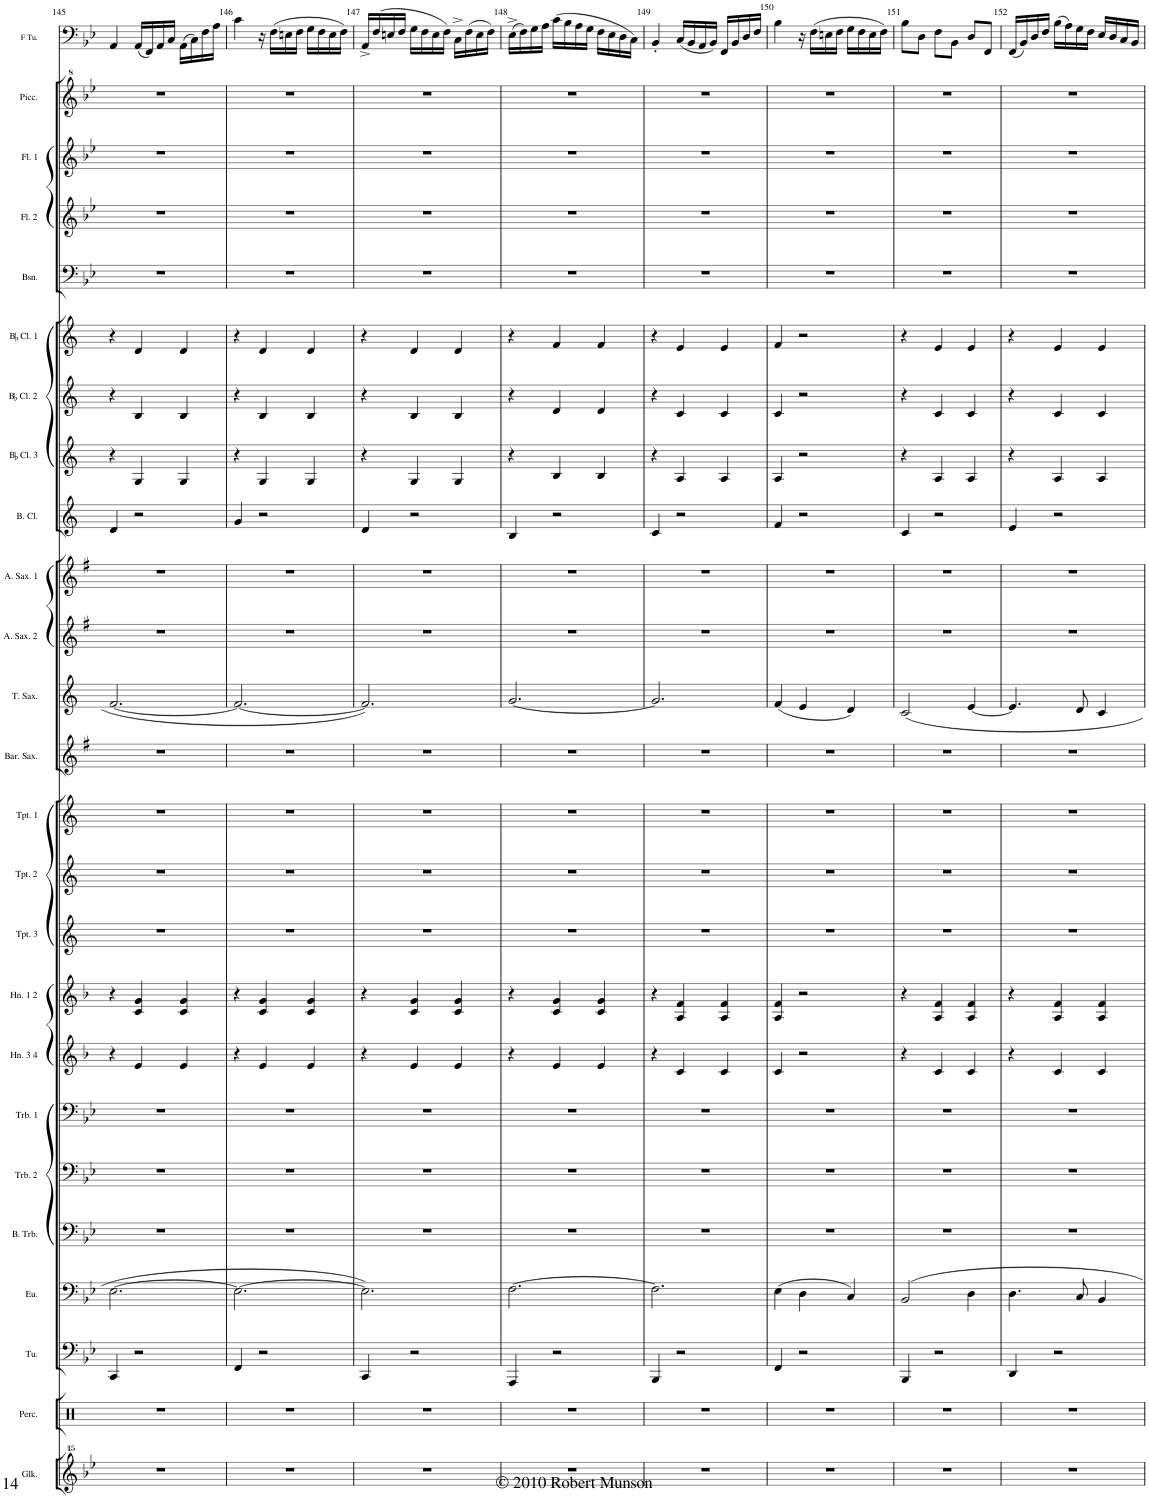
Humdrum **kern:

**kern	**kern	**kern	**kern	**kern	**kern	**kern	**kern	**kern	**kern	**kern	**kern	**kern	**kern	**kern	**kern	**kern	**kern	**kern	**kern	**kern	**kern	**kern	**kern	**kern
*part25	*part24	*part23	*part22	*part21	*part20	*part19	*part18	*part17	*part16	*part15	*part14	*part13	*part12	*part11	*part10	*part9	*part8	*part7	*part6	*part5	*part4	*part3	*part2	*part1
*staff25	*staff24	*staff23	*staff22	*staff21	*staff20	*staff19	*staff18	*staff17	*staff16	*staff15	*staff14	*staff13	*staff12	*staff11	*staff10	*staff9	*staff8	*staff7	*staff6	*staff5	*staff4	*staff3	*staff2	*staff1
*I"Glockenspiel	*I"Percussion	*I"Tuba	*I"Euphonium	*I"Bass Trombone	*I"Trombone 2	*I"Trombone 1	*I"Horn 3 4	*I"Horn 1 2	*I"BaccidentalFlat Trumpet 3	*I"BaccidentalFlat Trumpet 2	*I"BaccidentalFlat Trumpet 1	*I"Baritone Saxophone	*I"Tenor Saxophone	*I"Alto Saxophone 2	*I"Alto Saxophone 1	*I"Bass Clarinet	*I"BaccidentalFlat Clarinet 3	*I"BaccidentalFlat Clarinet 2	*I"BaccidentalFlat Clarinet 1	*I"Bassoon	*I"Flute 2	*I"Flute 1	*I"Piccolo	*I"Solo F Tuba
*I'Glk.	*I'Perc.	*I'Tu.	*I'Eu.	*I'B. Trb.	*I'Trb. 2	*I'Trb. 1	*I'Hn. 3 4	*I'Hn. 1 2	*I'Tpt. 3	*I'Tpt. 2	*I'Tpt. 1	*I'Bar. Sax.	*I'T. Sax.	*I'A. Sax. 2	*I'A. Sax. 1	*I'B. Cl.	*I'BaccidentalFlat Cl. 3	*I'BaccidentalFlat Cl. 2	*I'BaccidentalFlat Cl. 1	*I'Bsn.	*I'Fl. 2	*I'Fl. 1	*I'Picc.	*I'F Tu.
!!LO:PB:g=z
*clefG^^2	*clefX	*clefF4	*clefF4	*clefF4	*clefF4	*clefF4	*clefG2	*clefG2	*clefG2	*clefG2	*clefG2	*clefG2	*clefG2	*clefG2	*clefG2	*clefG2	*clefG2	*clefG2	*clefG2	*clefF4	*clefG2	*clefG2	*clefG^2	*clefF4
*	*	*	*	*	*	*	*Trd4c7	*Trd4c7	*Trd1c2	*Trd1c2	*Trd1c2	*Trd12c21	*Trd8c14	*Trd5c9	*Trd5c9	*Trd8c14	*Trd1c2	*Trd1c2	*Trd1c2	*	*	*	*Trd-7c-12	*
*k[b-e-]	*k[]	*k[b-e-]	*k[b-e-]	*k[b-e-]	*k[b-e-]	*k[b-e-]	*k[b-]	*k[b-]	*k[]	*k[]	*k[]	*k[f#]	*k[]	*k[f#]	*k[f#]	*k[]	*k[]	*k[]	*k[]	*k[b-e-]	*k[b-e-]	*k[b-e-]	*k[b-e-]	*k[b-e-]
*M3/4	*M3/4	*M3/4	*M3/4	*M3/4	*M3/4	*M3/4	*M3/4	*M3/4	*M3/4	*M3/4	*M3/4	*M3/4	*M3/4	*M3/4	*M3/4	*M3/4	*M3/4	*M3/4	*M3/4	*M3/4	*M3/4	*M3/4	*M3/4	*M3/4
=145	=145	=145	=145	=145	=145	=145	=145	=145	=145	=145	=145	=145	=145	=145	=145	=145	=145	=145	=145	=145	=145	=145	=145	=145
2.r	2.r	4CC/	[2.E-\	2.r	2.r	2.r	4r	4r	2.r	2.r	2.r	2.r	[2.f/	2.r	2.r	4d/	4r	4r	4r	2.r	2.r	2.r	2.r	4AA/
.	.	2r	.	.	.	.	4e/	4c/ 4g/	.	.	.	.	.	.	.	2r	4G/	4B/	4d/	.	.	.	.	(16AA/LL
.	.	.	.	.	.	.	.	.	.	.	.	.	.	.	.	.	.	.	.	.	.	.	.	16FF/)
.	.	.	.	.	.	.	.	.	.	.	.	.	.	.	.	.	.	.	.	.	.	.	.	16AA/
.	.	.	.	.	.	.	.	.	.	.	.	.	.	.	.	.	.	.	.	.	.	.	.	16C/JJ
.	.	.	.	.	.	.	4e/	4c/ 4g/	.	.	.	.	.	.	.	.	4G/	4B/	4d/	.	.	.	.	(16AA\LL
.	.	.	.	.	.	.	.	.	.	.	.	.	.	.	.	.	.	.	.	.	.	.	.	16C\)
.	.	.	.	.	.	.	.	.	.	.	.	.	.	.	.	.	.	.	.	.	.	.	.	16F\
.	.	.	.	.	.	.	.	.	.	.	.	.	.	.	.	.	.	.	.	.	.	.	.	16A\JJ
=146	=146	=146	=146	=146	=146	=146	=146	=146	=146	=146	=146	=146	=146	=146	=146	=146	=146	=146	=146	=146	=146	=146	=146	=146
2.r	2.r	4FF/	2.E-\_	2.r	2.r	2.r	4r	4r	2.r	2.r	2.r	2.r	2.f/_	2.r	2.r	4g/	4r	4r	4r	2.r	2.r	2.r	2.r	4c\
.	.	2r	.	.	.	.	4e/	4c/ 4g/	.	.	.	.	.	.	.	2r	4G/	4B/	4d/	.	.	.	.	16r
.	.	.	.	.	.	.	.	.	.	.	.	.	.	.	.	.	.	.	.	.	.	.	.	(16F\LL
.	.	.	.	.	.	.	.	.	.	.	.	.	.	.	.	.	.	.	.	.	.	.	.	16En\
.	.	.	.	.	.	.	.	.	.	.	.	.	.	.	.	.	.	.	.	.	.	.	.	16F\JJ
.	.	.	.	.	.	.	4e/	4c/ 4g/	.	.	.	.	.	.	.	.	4G/	4B/	4d/	.	.	.	.	16G\LL
.	.	.	.	.	.	.	.	.	.	.	.	.	.	.	.	.	.	.	.	.	.	.	.	16F\
.	.	.	.	.	.	.	.	.	.	.	.	.	.	.	.	.	.	.	.	.	.	.	.	16E\
.	.	.	.	.	.	.	.	.	.	.	.	.	.	.	.	.	.	.	.	.	.	.	.	16F\JJ)
=147	=147	=147	=147	=147	=147	=147	=147	=147	=147	=147	=147	=147	=147	=147	=147	=147	=147	=147	=147	=147	=147	=147	=147	=147
2.r	2.r	4CC/	2.E-\]	2.r	2.r	2.r	4r	4r	2.r	2.r	2.r	2.r	2.f/]	2.r	2.r	4d/	4r	4r	4r	2.r	2.r	2.r	2.r	16AA^/LL
.	.	.	.	.	.	.	.	.	.	.	.	.	.	.	.	.	.	.	.	.	.	.	.	(16F/
.	.	.	.	.	.	.	.	.	.	.	.	.	.	.	.	.	.	.	.	.	.	.	.	16En/
.	.	.	.	.	.	.	.	.	.	.	.	.	.	.	.	.	.	.	.	.	.	.	.	16F/JJ
.	.	2r	.	.	.	.	4e/	4c/ 4g/	.	.	.	.	.	.	.	2r	4G/	4B/	4d/	.	.	.	.	16G\LL
.	.	.	.	.	.	.	.	.	.	.	.	.	.	.	.	.	.	.	.	.	.	.	.	16F\
.	.	.	.	.	.	.	.	.	.	.	.	.	.	.	.	.	.	.	.	.	.	.	.	16E\
.	.	.	.	.	.	.	.	.	.	.	.	.	.	.	.	.	.	.	.	.	.	.	.	16F\JJ)
.	.	.	.	.	.	.	4e/	4c/ 4g/	.	.	.	.	.	.	.	.	4G/	4B/	4d/	.	.	.	.	16C^\LL
.	.	.	.	.	.	.	.	.	.	.	.	.	.	.	.	.	.	.	.	.	.	.	.	(16F\
.	.	.	.	.	.	.	.	.	.	.	.	.	.	.	.	.	.	.	.	.	.	.	.	16E\
.	.	.	.	.	.	.	.	.	.	.	.	.	.	.	.	.	.	.	.	.	.	.	.	16F\JJ)
=148	=148	=148	=148	=148	=148	=148	=148	=148	=148	=148	=148	=148	=148	=148	=148	=148	=148	=148	=148	=148	=148	=148	=148	=148
2.r	2.r	4AAA/	[2.F\	2.r	2.r	2.r	4r	4r	2.r	2.r	2.r	2.r	[2.g/	2.r	2.r	4B/	4r	4r	4r	2.r	2.r	2.r	2.r	(16E-^\LL
.	.	.	.	.	.	.	.	.	.	.	.	.	.	.	.	.	.	.	.	.	.	.	.	16F\)
.	.	.	.	.	.	.	.	.	.	.	.	.	.	.	.	.	.	.	.	.	.	.	.	16G\
.	.	.	.	.	.	.	.	.	.	.	.	.	.	.	.	.	.	.	.	.	.	.	.	16A\JJ
.	.	2r	.	.	.	.	4e/	4c/ 4g/	.	.	.	.	.	.	.	2r	4B/	4d/	4f/	.	.	.	.	(16c\LL
.	.	.	.	.	.	.	.	.	.	.	.	.	.	.	.	.	.	.	.	.	.	.	.	16B-\
.	.	.	.	.	.	.	.	.	.	.	.	.	.	.	.	.	.	.	.	.	.	.	.	16A\
.	.	.	.	.	.	.	.	.	.	.	.	.	.	.	.	.	.	.	.	.	.	.	.	16G\JJ
.	.	.	.	.	.	.	4e/	4c/ 4g/	.	.	.	.	.	.	.	.	4B/	4d/	4f/	.	.	.	.	16F\LL
.	.	.	.	.	.	.	.	.	.	.	.	.	.	.	.	.	.	.	.	.	.	.	.	16E-\
.	.	.	.	.	.	.	.	.	.	.	.	.	.	.	.	.	.	.	.	.	.	.	.	16D\
.	.	.	.	.	.	.	.	.	.	.	.	.	.	.	.	.	.	.	.	.	.	.	.	16C\JJ)
=149	=149	=149	=149	=149	=149	=149	=149	=149	=149	=149	=149	=149	=149	=149	=149	=149	=149	=149	=149	=149	=149	=149	=149	=149
2.r	2.r	4BBB-/	2.F\]	2.r	2.r	2.r	4r	4r	2.r	2.r	2.r	2.r	2.g/]	2.r	2.r	4c/	4r	4r	4r	2.r	2.r	2.r	2.r	4BB-'/
.	.	2r	.	.	.	.	4c/	4A/ 4f/	.	.	.	.	.	.	.	2r	4A/	4c/	4e/	.	.	.	.	(16C/LL
.	.	.	.	.	.	.	.	.	.	.	.	.	.	.	.	.	.	.	.	.	.	.	.	16BB-/
.	.	.	.	.	.	.	.	.	.	.	.	.	.	.	.	.	.	.	.	.	.	.	.	16AA/
.	.	.	.	.	.	.	.	.	.	.	.	.	.	.	.	.	.	.	.	.	.	.	.	16BB-/JJ)
.	.	.	.	.	.	.	4c/	4A/ 4f/	.	.	.	.	.	.	.	.	4A/	4c/	4e/	.	.	.	.	16FF/LL
.	.	.	.	.	.	.	.	.	.	.	.	.	.	.	.	.	.	.	.	.	.	.	.	16BB-/
.	.	.	.	.	.	.	.	.	.	.	.	.	.	.	.	.	.	.	.	.	.	.	.	16D/
.	.	.	.	.	.	.	.	.	.	.	.	.	.	.	.	.	.	.	.	.	.	.	.	16F/JJ
=150	=150	=150	=150	=150	=150	=150	=150	=150	=150	=150	=150	=150	=150	=150	=150	=150	=150	=150	=150	=150	=150	=150	=150	=150
2.r	2.r	4FF/	(4E-\	2.r	2.r	2.r	4c/	4A/ 4f/	2.r	2.r	2.r	2.r	(4f/	2.r	2.r	4f/	4A/	4c/	4f/	2.r	2.r	2.r	2.r	4B-\
.	.	2r	4D\	.	.	.	2r	2r	.	.	.	.	4e/	.	.	2r	2r	2r	2r	.	.	.	.	16r
.	.	.	.	.	.	.	.	.	.	.	.	.	.	.	.	.	.	.	.	.	.	.	.	(16F\LL
.	.	.	.	.	.	.	.	.	.	.	.	.	.	.	.	.	.	.	.	.	.	.	.	16En\
.	.	.	.	.	.	.	.	.	.	.	.	.	.	.	.	.	.	.	.	.	.	.	.	16F\JJ
.	.	.	4C/)	.	.	.	.	.	.	.	.	.	4d/)	.	.	.	.	.	.	.	.	.	.	16G\LL
.	.	.	.	.	.	.	.	.	.	.	.	.	.	.	.	.	.	.	.	.	.	.	.	16F\
.	.	.	.	.	.	.	.	.	.	.	.	.	.	.	.	.	.	.	.	.	.	.	.	16E\
.	.	.	.	.	.	.	.	.	.	.	.	.	.	.	.	.	.	.	.	.	.	.	.	16F\JJ)
=151	=151	=151	=151	=151	=151	=151	=151	=151	=151	=151	=151	=151	=151	=151	=151	=151	=151	=151	=151	=151	=151	=151	=151	=151
2.r	2.r	4BBB-/	2BB-/	2.r	2.r	2.r	4r	4r	2.r	2.r	2.r	2.r	2c/	2.r	2.r	4c/	4r	4r	4r	2.r	2.r	2.r	2.r	8B-\L
.	.	.	.	.	.	.	.	.	.	.	.	.	.	.	.	.	.	.	.	.	.	.	.	8D\J
.	.	2r	.	.	.	.	4c/	4A/ 4f/	.	.	.	.	.	.	.	2r	4A/	4c/	4e/	.	.	.	.	8F\L
.	.	.	.	.	.	.	.	.	.	.	.	.	.	.	.	.	.	.	.	.	.	.	.	8BB-\J
.	.	.	4D\	.	.	.	4c/	4A/ 4f/	.	.	.	.	[4e/	.	.	.	4A/	4c/	4e/	.	.	.	.	8D/L
.	.	.	.	.	.	.	.	.	.	.	.	.	.	.	.	.	.	.	.	.	.	.	.	8FF/J
=152	=152	=152	=152	=152	=152	=152	=152	=152	=152	=152	=152	=152	=152	=152	=152	=152	=152	=152	=152	=152	=152	=152	=152	=152
2.r	2.r	4DD/	4.D\	2.r	2.r	2.r	4r	4r	2.r	2.r	2.r	2.r	4.e/]	2.r	2.r	4e/	4r	4r	4r	2.r	2.r	2.r	2.r	(16FF/LL
.	.	.	.	.	.	.	.	.	.	.	.	.	.	.	.	.	.	.	.	.	.	.	.	16BB-/)
.	.	.	.	.	.	.	.	.	.	.	.	.	.	.	.	.	.	.	.	.	.	.	.	16D/
.	.	.	.	.	.	.	.	.	.	.	.	.	.	.	.	.	.	.	.	.	.	.	.	16F/JJ
.	.	2r	.	.	.	.	4c/	4A/ 4f/	.	.	.	.	.	.	.	2r	4A/	4c/	4e/	.	.	.	.	(16B-\LL
.	.	.	.	.	.	.	.	.	.	.	.	.	.	.	.	.	.	.	.	.	.	.	.	16A\)
.	.	.	8C/	.	.	.	.	.	.	.	.	.	8d/	.	.	.	.	.	.	.	.	.	.	16G\
.	.	.	.	.	.	.	.	.	.	.	.	.	.	.	.	.	.	.	.	.	.	.	.	16F\JJ
.	.	.	4BB-/	.	.	.	4c/	4A/ 4f/	.	.	.	.	4c/	.	.	.	4A/	4c/	4e/	.	.	.	.	16E-/LL
.	.	.	.	.	.	.	.	.	.	.	.	.	.	.	.	.	.	.	.	.	.	.	.	16D/
.	.	.	.	.	.	.	.	.	.	.	.	.	.	.	.	.	.	.	.	.	.	.	.	16C/
.	.	.	.	.	.	.	.	.	.	.	.	.	.	.	.	.	.	.	.	.	.	.	.	16BB-/JJ
=	=	=	=	=	=	=	=	=	=	=	=	=	=	=	=	=	=	=	=	=	=	=	=	=
*-	*-	*-	*-	*-	*-	*-	*-	*-	*-	*-	*-	*-	*-	*-	*-	*-	*-	*-	*-	*-	*-	*-	*-	*-
